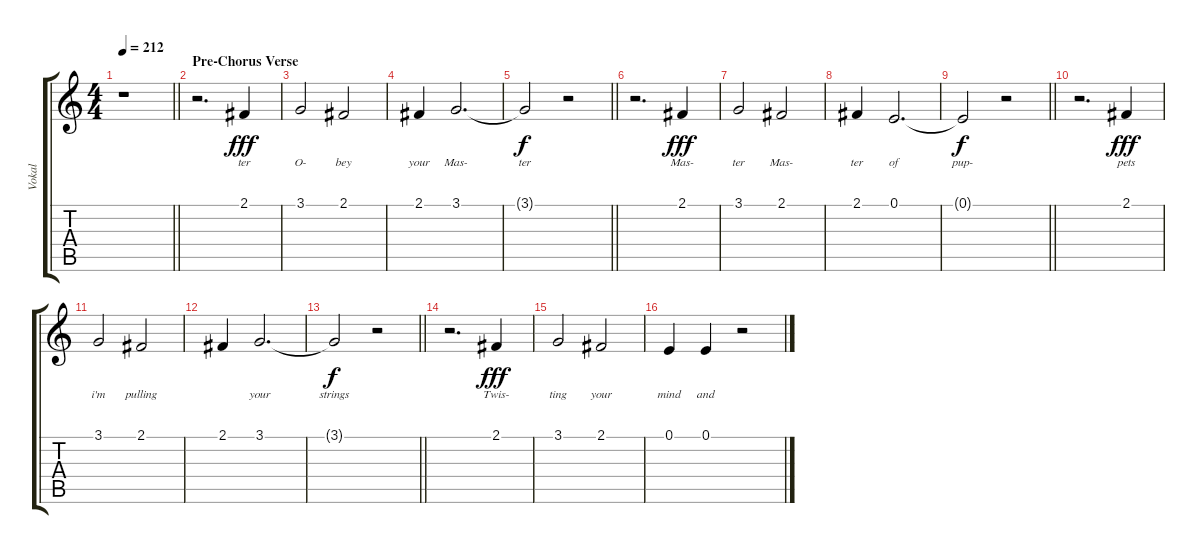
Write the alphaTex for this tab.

\track ("Vokal" "Vokal") {mute instrument lead6voice}
\staff {score tabs}
\tuning (E4 B3 G3 D3 A2 E2) {hide}
\ts (4 4)
\tempo 212
\clef g2
\barLineRight lightlight
\ks c
r.1{dy f} |
\section ("" "Pre-Chorus Verse")
r.2{d} 2.1.4{lyrics (0 "ter") lyrics (1 "") lyrics (2 "") lyrics (3 "") lyrics (4 "") dy fff} |
3.1.2{lyrics (0 "O-") lyrics (1 "") lyrics (2 "") lyrics (3 "") lyrics (4 "")} 2.1.2{lyrics (0 "bey") lyrics (1 "") lyrics (2 "") lyrics (3 "") lyrics (4 "")} |
2.1.4{lyrics (0 "your") lyrics (1 "") lyrics (2 "") lyrics (3 "") lyrics (4 "")} 3.1.2{d lyrics (0 "Mas-") lyrics (1 "") lyrics (2 "") lyrics (3 "") lyrics (4 "")} |
\barLineRight lightlight
3.1{t}.2{lyrics (0 "ter") lyrics (1 "") lyrics (2 "") lyrics (3 "") lyrics (4 "") dy f} r.2 |
r.2{d} 2.1.4{lyrics (0 "Mas-") lyrics (1 "") lyrics (2 "") lyrics (3 "") lyrics (4 "") dy fff} |
3.1.2{lyrics (0 "ter") lyrics (1 "") lyrics (2 "") lyrics (3 "") lyrics (4 "")} 2.1.2{lyrics (0 "Mas-") lyrics (1 "") lyrics (2 "") lyrics (3 "") lyrics (4 "")} |
2.1.4{lyrics (0 "ter") lyrics (1 "") lyrics (2 "") lyrics (3 "") lyrics (4 "")} 0.1.2{d lyrics (0 "of") lyrics (1 "") lyrics (2 "") lyrics (3 "") lyrics (4 "")} |
\barLineRight lightlight
0.1{t}.2{lyrics (0 "pup-") lyrics (1 "") lyrics (2 "") lyrics (3 "") lyrics (4 "") dy f} r.2 |
r.2{d} 2.1.4{lyrics (0 "pets") lyrics (1 "") lyrics (2 "") lyrics (3 "") lyrics (4 "") dy fff} |
3.1.2{lyrics (0 "i'm") lyrics (1 "") lyrics (2 "") lyrics (3 "") lyrics (4 "")} 2.1.2{lyrics (0 "pulling") lyrics (1 "") lyrics (2 "") lyrics (3 "") lyrics (4 "")} |
2.1.4{lyrics (0 "") lyrics (1 "") lyrics (2 "") lyrics (3 "") lyrics (4 "")} 3.1.2{d lyrics (0 "your") lyrics (1 "") lyrics (2 "") lyrics (3 "") lyrics (4 "")} |
\barLineRight lightlight
3.1{t}.2{lyrics (0 "strings") lyrics (1 "") lyrics (2 "") lyrics (3 "") lyrics (4 "") dy f} r.2 |
r.2{d} 2.1.4{lyrics (0 "Twis-") lyrics (1 "") lyrics (2 "") lyrics (3 "") lyrics (4 "") dy fff} |
3.1.2{lyrics (0 "ting") lyrics (1 "") lyrics (2 "") lyrics (3 "") lyrics (4 "")} 2.1.2{lyrics (0 "your") lyrics (1 "") lyrics (2 "") lyrics (3 "") lyrics (4 "")} |
0.1.4{lyrics (0 "mind") lyrics (1 "") lyrics (2 "") lyrics (3 "") lyrics (4 "")} 0.1.4{lyrics (0 "and") lyrics (1 "") lyrics (2 "") lyrics (3 "") lyrics (4 "")} r.2
